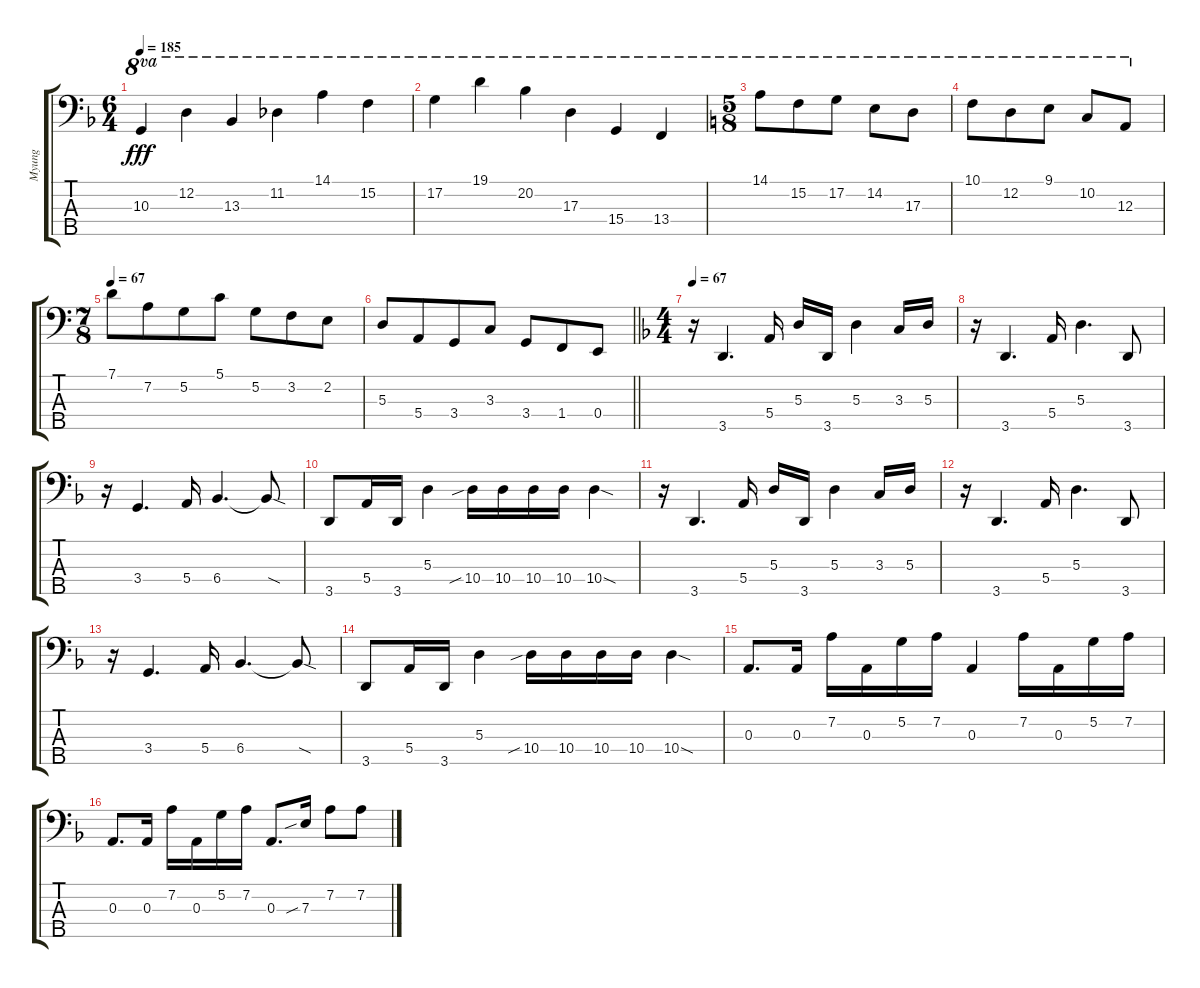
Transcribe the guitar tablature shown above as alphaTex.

\track ("Myung " "Myung ") {instrument electricbassfinger}
\staff {score tabs}
\tuning (G2 D2 A1 E1 B0) {hide}
\ts (6 4)
\tempo 185
\clef f4
\ks f
10.3.4{ot 8va dy fff} 12.2.4{ot 8va} 13.3.4{ot 8va} 11.2.4{ot 8va} 14.1.4{ot 8va} 15.2.4{ot 8va} |
17.2.4{ot 8va} 19.1.4{ot 8va} 20.2.4{ot 8va} 17.3.4{ot 8va} 15.4.4{ot 8va} 13.4.4{ot 8va} |
\ts (5 8)
\ks c
14.1.8{ot 8va} 15.2.8{ot 8va} 17.2.8{ot 8va} 14.2.8{ot 8va} 17.3.8{ot 8va} |
10.1.8{ot 8va} 12.2.8{ot 8va} 9.1.8{ot 8va} 10.2.8{ot 8va} 12.3.8{ot 8va} |
\ts (7 8)
\tempo 67
7.1.8 7.2.8 5.2.8 5.1.8 5.2.8 3.2.8 2.2.8 |
\barLineRight lightlight
5.3.8 5.4.8 3.4.8 3.3.8 3.4.8 1.4.8 0.4.8 |
\ts (4 4)
\tempo 67
\ks f
r.16 3.5.4{d} 5.4.16 5.3.16 3.5.16 5.3.4 3.3.16 5.3.16 |
r.16 3.5.4{d} 5.4.16 5.3.4{d} 3.5.8 |
r.16 3.4.4{d} 5.4.16 6.4.4{d} 6.4{sod t}.8 |
3.5.8 5.4.16 3.5.16 5.3.4 10.4{sib}.16 10.4.16 10.4.16 10.4.16 10.4{sod}.4 |
r.16 3.5.4{d} 5.4.16 5.3.16 3.5.16 5.3.4 3.3.16 5.3.16 |
r.16 3.5.4{d} 5.4.16 5.3.4{d} 3.5.8 |
r.16 3.4.4{d} 5.4.16 6.4.4{d} 6.4{sod t}.8 |
3.5.8 5.4.16 3.5.16 5.3.4 10.4{sib}.16 10.4.16 10.4.16 10.4.16 10.4{sod}.4 |
0.3.8{d} 0.3.16 7.2.16 0.3.16 5.2.16 7.2.16 0.3.4 7.2.16 0.3.16 5.2.16 7.2.16 |
0.3.8{d} 0.3.16 7.2.16 0.3.16 5.2.16 7.2.16 0.3.8{d} 7.3{sib}.16 7.2.8 7.2.8
